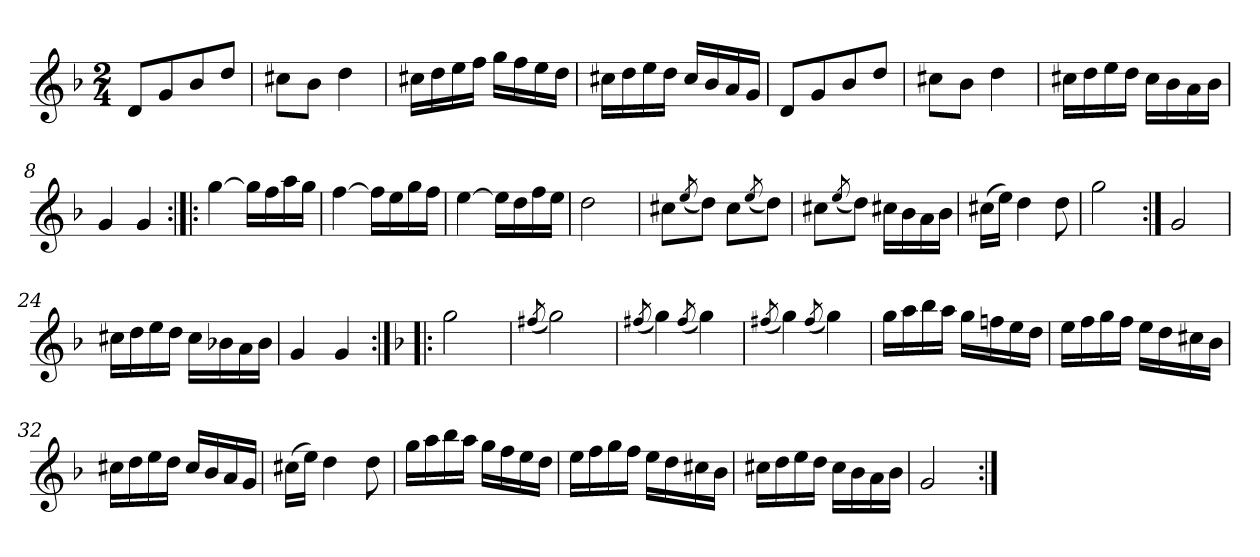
**kern
*part1
*staff1
*clefG2
*k[b-]
*G:dor
*M2/4
=1
8dL
8g
8b-
8ddJ
=2
8cc#XL
8b-J
4dd
=3
16cc#XLL
16dd
16ee
16ffJJ
16ggLL
16ff
16ee
16ddJJ
=4
16cc#XLL
16dd
16ee
16ddJJ
16cc#LL
16b-
16a
16gJJ
=5
8dL
8g
8b-
8ddJ
=6
8cc#XL
8b-J
4dd
=7
16cc#XLL
16dd
16ee
16ddJJ
16cc#LL
16b-
16a
16b-JJ
=8
4g
4g
=9:|!|:
[4gg
16ggLL]
16ff
16aa
16ggJJ
=10
[4ff
16ffLL]
16ee
16gg
16ffJJ
=11
[4ee
16eeLL]
16dd
16ff
16eeJJ
=12
2dd
=13
8cc#XL
(8qee/
8ddJ)
8cc#L
(8qee/
8ddJ)
=14
8cc#XL
(8qee/
8ddJ)
16cc#XLL
16b-
16a
16b-JJ
=15
(16cc#XLL
16eeJJ)
4dd
8dd
=16
2gg
=17:|!
2g
=24
16cc#XLL
16dd
16ee
16ddJJ
16cc#LL
16b-X
16a
16b-JJ
=25
4g
4g
=26:|!|:
*k[b-]
2gg
=27
(8qff#X/
2gg)
=28
(8qff#X/
4gg)
(8qff#/
4gg)
=29
(8qff#X/
4gg)
(8qff#/
4gg)
=30
16ggLL
16aa
16bb-
16aaJJ
16ggLL
16ffn
16ee
16ddJJ
=31
16eeLL
16ff
16gg
16ffJJ
16eeLL
16dd
16cc#X
16b-JJ
=32
16cc#XLL
16dd
16ee
16ddJJ
16cc#LL
16b-
16a
16gJJ
=33
(16cc#XLL
16eeJJ)
4dd
8dd
=34
16ggLL
16aa
16bb-
16aaJJ
16ggLL
16ff
16ee
16ddJJ
=35
16eeLL
16ff
16gg
16ffJJ
16eeLL
16dd
16cc#X
16b-JJ
=36
16cc#XLL
16dd
16ee
16ddJJ
16cc#LL
16b-
16a
16b-JJ
=37
2g
=:|!
*-
